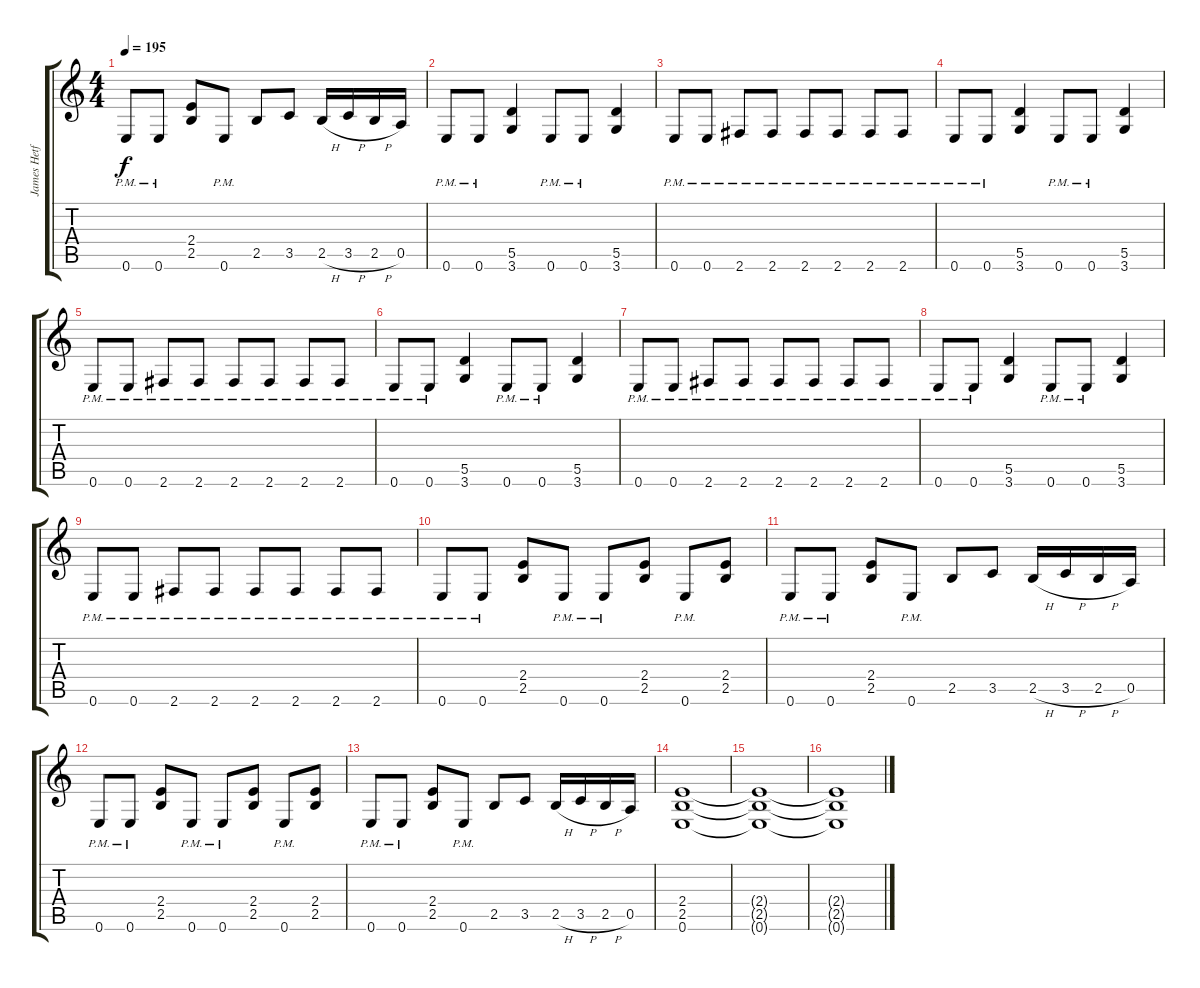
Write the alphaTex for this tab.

\track ("James Hetfield Rhythm" "James Hetf") {instrument distortionguitar}
\staff {score tabs}
\tuning (E4 B3 G3 D3 A2 E2) {hide}
\ts (4 4)
\tempo 195
\clef g2
\ks c
0.6{pm}.8{dy f} 0.6{pm}.8 (2.4 2.5).8 0.6{pm}.8 2.5.8 3.5.8 2.5{h}.16 3.5{h}.16 2.5{h}.16 0.5.16 |
0.6{pm}.8 0.6{pm}.8 (5.5 3.6).4 0.6{pm}.8 0.6{pm}.8 (5.5 3.6).4 |
0.6{pm}.8 0.6{pm}.8 2.6{pm}.8 2.6{pm}.8 2.6{pm}.8 2.6{pm}.8 2.6{pm}.8 2.6{pm}.8 |
0.6{pm}.8 0.6{pm}.8 (5.5 3.6).4 0.6{pm}.8 0.6{pm}.8 (5.5 3.6).4 |
0.6{pm}.8 0.6{pm}.8 2.6{pm}.8 2.6{pm}.8 2.6{pm}.8 2.6{pm}.8 2.6{pm}.8 2.6{pm}.8 |
0.6{pm}.8 0.6{pm}.8 (5.5 3.6).4 0.6{pm}.8 0.6{pm}.8 (5.5 3.6).4 |
0.6{pm}.8 0.6{pm}.8 2.6{pm}.8 2.6{pm}.8 2.6{pm}.8 2.6{pm}.8 2.6{pm}.8 2.6{pm}.8 |
0.6{pm}.8 0.6{pm}.8 (5.5 3.6).4 0.6{pm}.8 0.6{pm}.8 (5.5 3.6).4 |
0.6{pm}.8 0.6{pm}.8 2.6{pm}.8 2.6{pm}.8 2.6{pm}.8 2.6{pm}.8 2.6{pm}.8 2.6{pm}.8 |
0.6{pm}.8 0.6{pm}.8 (2.4 2.5).8 0.6{pm}.8 0.6{pm}.8 (2.4 2.5).8 0.6{pm}.8 (2.4 2.5).8 |
0.6{pm}.8 0.6{pm}.8 (2.4 2.5).8 0.6{pm}.8 2.5.8 3.5.8 2.5{h}.16 3.5{h}.16 2.5{h}.16 0.5.16 |
0.6{pm}.8 0.6{pm}.8 (2.4 2.5).8 0.6{pm}.8 0.6{pm}.8 (2.4 2.5).8 0.6{pm}.8 (2.4 2.5).8 |
0.6{pm}.8 0.6{pm}.8 (2.4 2.5).8 0.6{pm}.8 2.5.8 3.5.8 2.5{h}.16 3.5{h}.16 2.5{h}.16 0.5.16 |
(2.4 2.5 0.6).1{volume 10} |
(2.4{t} 2.5{t} 0.6{t}).1 |
(2.4{t} 2.5{t} 0.6{t}).1
